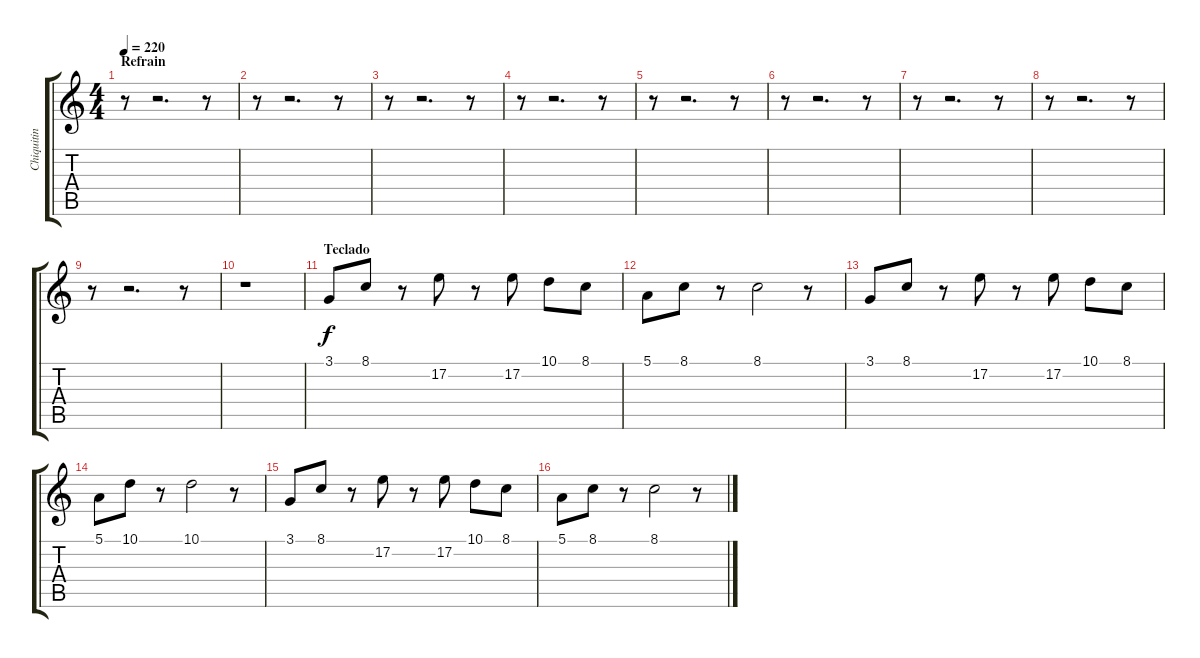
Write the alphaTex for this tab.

\track ("Chiquitin" "Chiquitin") {instrument trumpet}
\staff {score tabs}
\tuning (E4 B3 G3 D3 A2 E2) {hide}
\ts (4 4)
\section ("" "Refrain")
\tempo 220
\clef g2
\ks c
r.8{dy f} r.2{d} r.8 |
r.8 r.2{d} r.8 |
r.8 r.2{d} r.8 |
r.8 r.2{d} r.8 |
r.8 r.2{d} r.8 |
r.8 r.2{d} r.8 |
r.8 r.2{d} r.8 |
r.8 r.2{d} r.8 |
r.8 r.2{d} r.8 |
r.1 |
\section ("" "Teclado")
3.1.8 8.1.8 r.8 17.2.8 r.8 17.2.8 10.1.8 8.1.8 |
5.1.8 8.1.8 r.8 8.1.2 r.8 |
3.1.8 8.1.8 r.8 17.2.8 r.8 17.2.8 10.1.8 8.1.8 |
5.1.8 10.1.8 r.8 10.1.2 r.8 |
3.1.8 8.1.8 r.8 17.2.8 r.8 17.2.8 10.1.8 8.1.8 |
5.1.8 8.1.8 r.8 8.1.2 r.8
